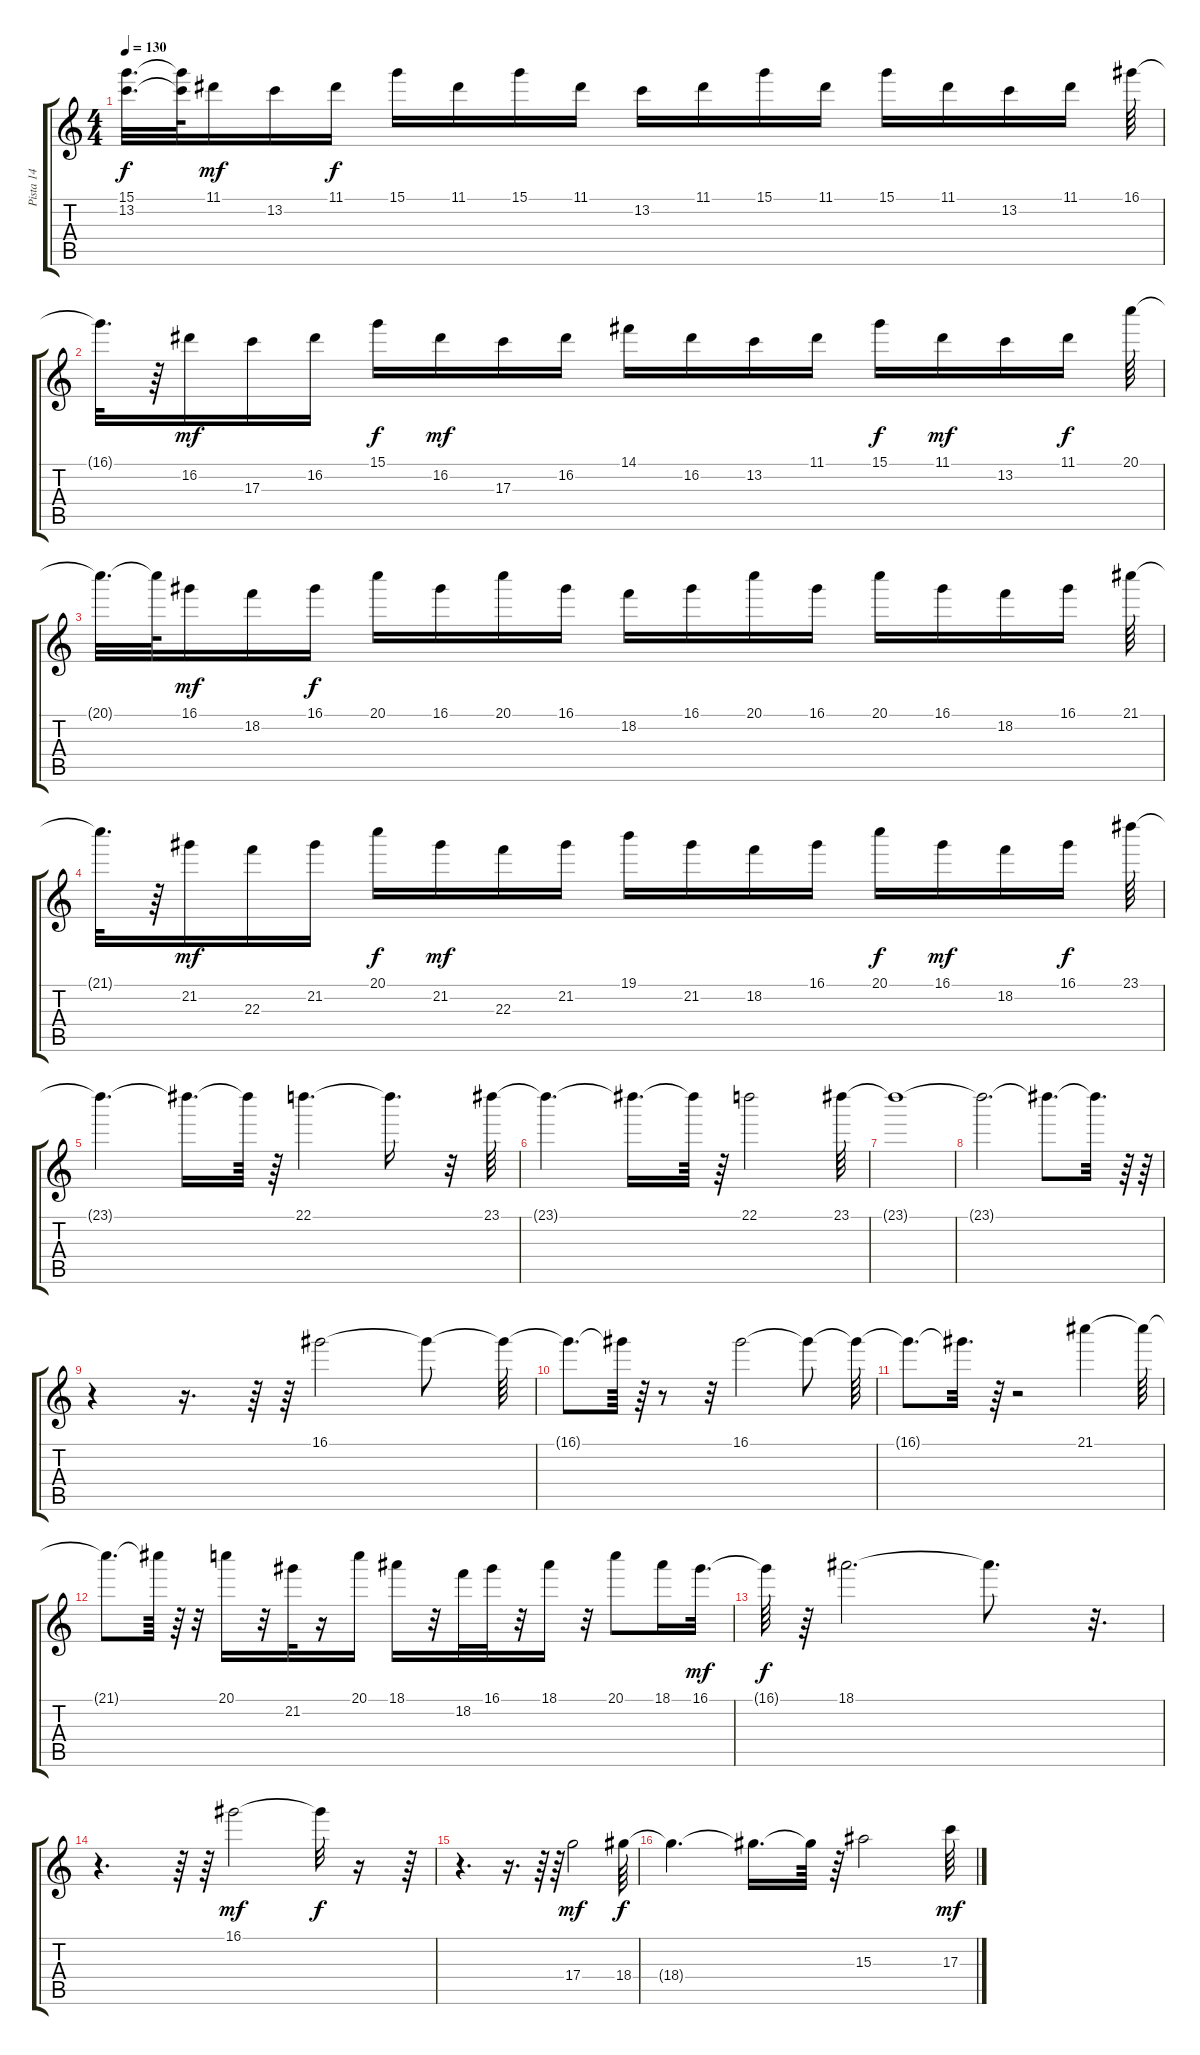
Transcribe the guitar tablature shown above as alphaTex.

\track ("Pista 14" "Pista 14") {instrument overdrivenguitar}
\staff {score tabs}
\tuning (E4 B3 G3 D3 A2 E2) {hide}
\ts (4 4)
\tempo 130
\clef g2
\ks c
(15.1{t} 13.2{t}).32{d dy f} (15.1{t} 13.2{t}).64 11.1.16{dy mf} 13.2.16 11.1.16{dy f} 15.1.16 11.1.16 15.1.16 11.1.16 13.2.16 11.1.16 15.1.16 11.1.16 15.1.16 11.1.16 13.2.16 11.1.16 16.1.64 |
16.1{t}.32{d} r.64 16.2.16{dy mf} 17.3.16 16.2.16 15.1.16{dy f} 16.2.16{dy mf} 17.3.16 16.2.16 14.1.16 16.2.16 13.2.16 11.1.16 15.1.16{dy f} 11.1.16{dy mf} 13.2.16 11.1.16{dy f} 20.1.64 |
20.1{t}.32{d} 20.1{t}.64 16.1.16{dy mf} 18.2.16 16.1.16{dy f} 20.1.16 16.1.16 20.1.16 16.1.16 18.2.16 16.1.16 20.1.16 16.1.16 20.1.16 16.1.16 18.2.16 16.1.16 21.1.64 |
21.1{t}.32{d} r.64 21.2.16{dy mf} 22.3.16 21.2.16 20.1.16{dy f} 21.2.16{dy mf} 22.3.16 21.2.16 19.1.16 21.2.16 18.2.16 16.1.16 20.1.16{dy f} 16.1.16{dy mf} 18.2.16 16.1.16{dy f} 23.1.64 |
23.1{t}.4{d} 23.1{t}.16{d} 23.1{t}.64 r.64 22.1.4{d} 22.1{t}.16{d} r.32 23.1.64 |
23.1{t}.4{d} 23.1{t}.16{d} 23.1{t}.64 r.64 22.1.2 23.1.64 |
23.1{t}.1 |
23.1{t}.2{d} 23.1{t}.8{d} 23.1{t}.32{d} r.64 r.64 |
r.4 r.16{d} r.64 r.64 16.1.2 16.1{t}.8 16.1{t}.64 |
16.1{t}.8{d} 16.1{t}.64 r.64 r.8 r.32 16.1.2 16.1{t}.8 16.1{t}.64 |
16.1{t}.8{d} 16.1{t}.32{d} r.64 r.2 21.1.4 21.1{t}.64 |
21.1{t}.8{d} 21.1{t}.64 r.64 r.32 20.1.16 r.32 21.2.32 r.16 20.1.16 18.1.16 r.32 18.2.32 16.1.32 r.32 18.1.16 r.32 20.1.8 18.1.16 16.1.32{d dy mf} |
16.1{t}.64{dy f} r.64 18.1.2{d} 18.1{t}.8{d} r.32{d} |
r.4{d} r.64 r.64 16.1.2{dy mf} 16.1{t}.32{dy f} r.16 r.64 |
r.4{d} r.16{d} r.64 r.64 17.4.2{dy mf} 18.4.64{dy f} |
18.4{t}.4{d} 18.4{t}.16{d} 18.4{t}.64 r.64 15.3.2 17.3.64{dy mf}
